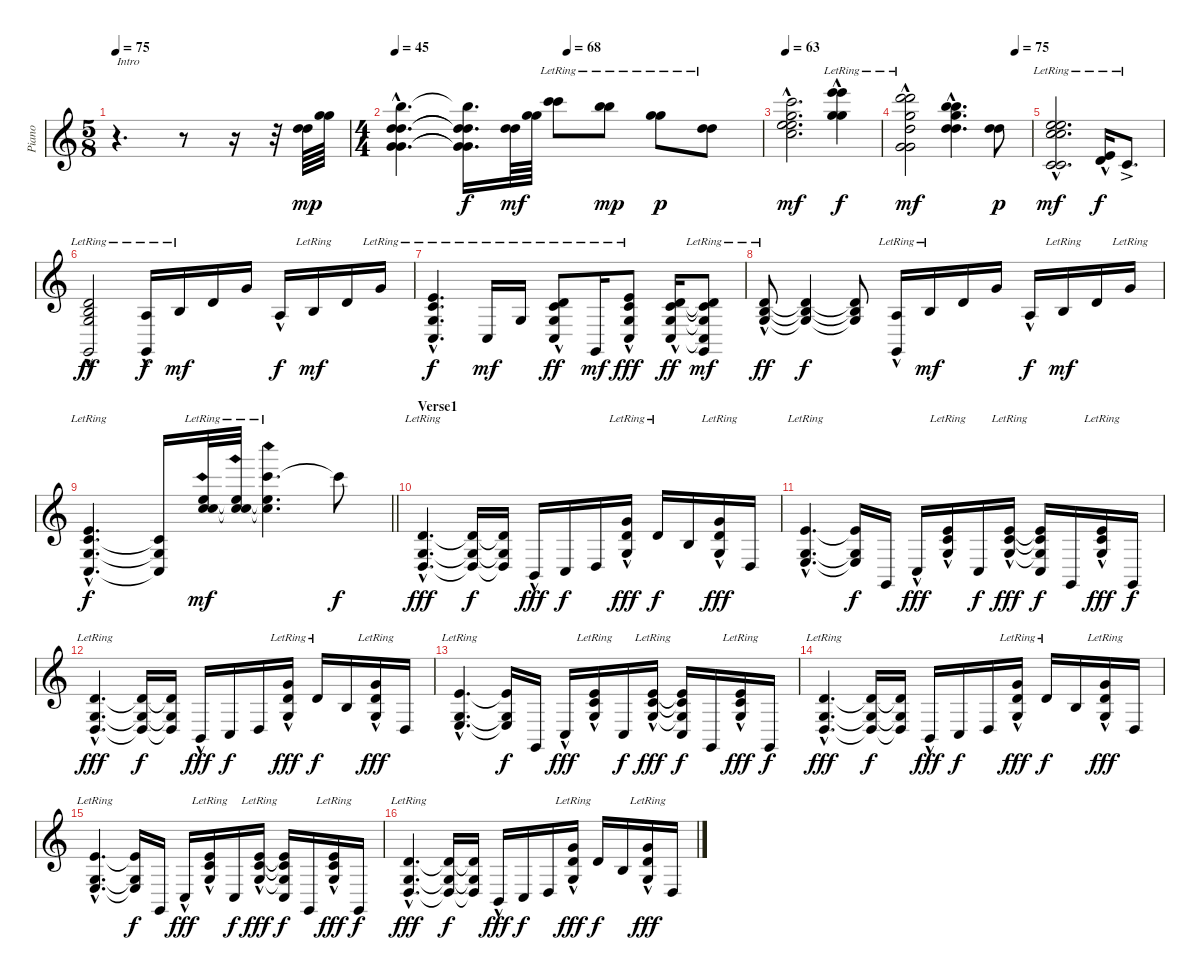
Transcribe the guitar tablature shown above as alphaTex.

\track ("Piano" "Piano") {instrument acousticgrandpiano}
\staff {score}
\tuning (E4 B3 G3 D3 A2 E2) {hide}
\ts (5 8)
\tempo 75
\clef g2
\ks c
r.4{d txt "Intro" dy mp instrument acousticgrandpiano} r.8 r.16 r.32 (15.2 19.3).64 (20.2 24.3).64 |
\ts (4 4)
\tempo 45
\tempo (68 0.46875)
(19.1{hac} 15.2{hac} 19.3{hac} 17.4{hac} 22.5{hac}).4{d} (19.1{t} 15.2{t} 19.3{t} 17.4{t} 22.5{t}).16{d dy f} (15.2 19.3).64{dy mf} (20.2 24.3).64 (20.1{lr} 25.2{lr}).8 (19.1{lr} 24.2{lr}).8{dy mp} (20.2{lr} 24.3{lr}).8{dy p} (15.2{lr} 19.3{lr}).8 |
\tempo 63
(20.1{hac} 20.2{hac} 21.3{hac} 26.4{hac} 27.5{hac}).2{d dy mf} (24.1{hac lr} 29.2{hac lr} 24.3{hac lr} 29.4{hac lr}).4{dy f} |
\tempo (75 0.875)
(22.1{hac lr} 27.2{hac lr} 24.3{hac lr} 24.4{hac lr} 22.5{hac lr} 27.6{hac}).2{dy mf} (19.1{hac} 24.2{hac} 24.3{hac} 24.4{hac} 29.5{hac}).4{d} (15.2 19.3).8{dy p} |
(12.1{hac lr} 17.2{hac} 17.3{hac} 22.4{hac} 15.5{hac lr} 20.6{hac}).2{d dy mf} (0.1{hac lr} 17.5{hac lr}).16{dy f} 15.5{ac lr}.8{d} |
(0.3{hac lr} 12.4{hac} 14.5{hac} 3.6{hac lr}).2{dy ff} (2.3{hac} 3.6{hac lr}).16{dy f} 0.2{lr}.16{dy mf} 3.2.16 3.1.16 2.3{hac}.16{dy f} 0.2{lr}.16{dy mf} 3.2.16 3.1{lr}.16 |
(0.1{hac lr} 1.2{hac} 0.3{hac} 3.5{hac lr}).4{d dy f} 3.5{lr}.16{dy mf} 0.3{lr}.16 (3.2{hac lr} 5.3{hac lr} 5.4{hac lr} 3.5{hac lr}).8{dy ff} 3.6{lr}.16{dy mf} (0.1{hac lr} 1.2{hac lr} 0.3{hac lr} 3.5{hac lr}).8{dy fff} (3.2{hac} 5.3{hac} 5.4{hac} 3.5{hac}).16{dy ff} (3.2{t} 5.3{t} 5.4{t} 3.5{t} 3.6{lr}).8{dy mf} |
(3.2{hac lr} 4.3{hac lr} 5.4{hac lr}).8{dy ff} (3.2{t} 4.3{t} 5.4{t}).4{dy f} (3.2{t} 4.3{t} 5.4{t}).8 (2.3{hac} 3.6{hac lr}).16 0.2{lr}.16{dy mf} 3.2.16 3.1.16 2.3{hac}.16{dy f} 0.2{lr}.16{dy mf} 3.2.16 3.1{lr}.16 |
\barLineRight lightlight
(0.1{hac lr} 1.2{hac} 0.3{hac} 3.5{hac lr}).4{d dy f} (1.2{t} 0.3{t} 3.5{t}).16 (8.1{ah 12 lr} 17.2{lr} 17.3{lr}).32{dy mf} (8.1{ah 7 lr} 17.2{t} 17.3{t}).32 (20.1{ah 12 lr} 17.2{t} 17.3{t}).4{d} 20.1{t}.8{dy f} |
\section ("" "Verse1")
(7.3{hac lr} 5.4{hac lr} 5.5{hac lr}).4{d dy fff} (7.3{t} 5.4{t} 5.5{t}).16{dy f} (7.3{t} 5.4{t} 5.5{t}).16 2.5{hac}.16{dy fff} 3.5.16{dy f} 0.4.16 (3.1{hac} 3.2{hac} 5.4{hac lr}).16{dy fff} 3.2{lr}.16{dy f} 4.3.16 (3.1{hac lr} 3.2{hac lr} 5.4{hac lr}).16{dy fff} 5.5.16 |
(5.2{hac lr} 0.3{hac lr} 2.4{hac lr}).4{d} (5.2{t} 0.3{t} 2.4{t}).16{dy f} 3.6.16 3.5{hac}.16{dy fff} (5.2{hac lr} 5.3{hac lr} 5.4{hac lr}).16 3.5.16{dy f} (5.2{hac} 5.3{hac} 5.4{hac lr}).16{dy fff} (5.2{t} 5.3{t} 5.4{t} 3.5).16{dy f} 3.6.16 (5.2{hac} 5.3{hac lr} 5.4{hac}).16{dy fff} 3.6.16{dy f} |
(7.3{hac lr} 5.4{hac lr} 5.5{hac lr}).4{d dy fff} (7.3{t} 5.4{t} 5.5{t}).16{dy f} (7.3{t} 5.4{t} 5.5{t}).16 2.5{hac}.16{dy fff} 3.5.16{dy f} 0.4.16 (3.1{hac} 3.2{hac} 5.4{hac lr}).16{dy fff} 3.2{lr}.16{dy f} 4.3.16 (3.1{hac lr} 3.2{hac lr} 5.4{hac lr}).16{dy fff} 5.5.16 |
(5.2{hac lr} 0.3{hac lr} 2.4{hac lr}).4{d} (5.2{t} 0.3{t} 2.4{t}).16{dy f} 3.6.16 3.5{hac}.16{dy fff} (5.2{hac lr} 5.3{hac lr} 5.4{hac lr}).16 3.5.16{dy f} (5.2{hac} 5.3{hac} 5.4{hac lr}).16{dy fff} (5.2{t} 5.3{t} 5.4{t} 3.5).16{dy f} 3.6.16 (5.2{hac} 5.3{hac lr} 5.4{hac}).16{dy fff} 3.6.16{dy f} |
(7.3{hac lr} 5.4{hac lr} 5.5{hac lr}).4{d dy fff} (7.3{t} 5.4{t} 5.5{t}).16{dy f} (7.3{t} 5.4{t} 5.5{t}).16 2.5{hac}.16{dy fff} 3.5.16{dy f} 0.4.16 (3.1{hac} 3.2{hac} 5.4{hac lr}).16{dy fff} 3.2{lr}.16{dy f} 4.3.16 (3.1{hac lr} 3.2{hac lr} 5.4{hac lr}).16{dy fff} 5.5.16 |
(5.2{hac lr} 0.3{hac lr} 2.4{hac lr}).4{d} (5.2{t} 0.3{t} 2.4{t}).16{dy f} 3.6.16 3.5{hac}.16{dy fff} (5.2{hac lr} 5.3{hac lr} 5.4{hac lr}).16 3.5.16{dy f} (5.2{hac} 5.3{hac} 5.4{hac lr}).16{dy fff} (5.2{t} 5.3{t} 5.4{t} 3.5).16{dy f} 3.6.16 (5.2{hac} 5.3{hac lr} 5.4{hac}).16{dy fff} 3.6.16{dy f} |
(7.3{hac lr} 5.4{hac lr} 5.5{hac lr}).4{d dy fff} (7.3{t} 5.4{t} 5.5{t}).16{dy f} (7.3{t} 5.4{t} 5.5{t}).16 2.5{hac}.16{dy fff} 3.5.16{dy f} 0.4.16 (3.1{hac} 3.2{hac} 5.4{hac lr}).16{dy fff} 3.2{lr}.16{dy f} 4.3.16 (3.1{hac lr} 3.2{hac lr} 5.4{hac lr}).16{dy fff} 5.5.16
